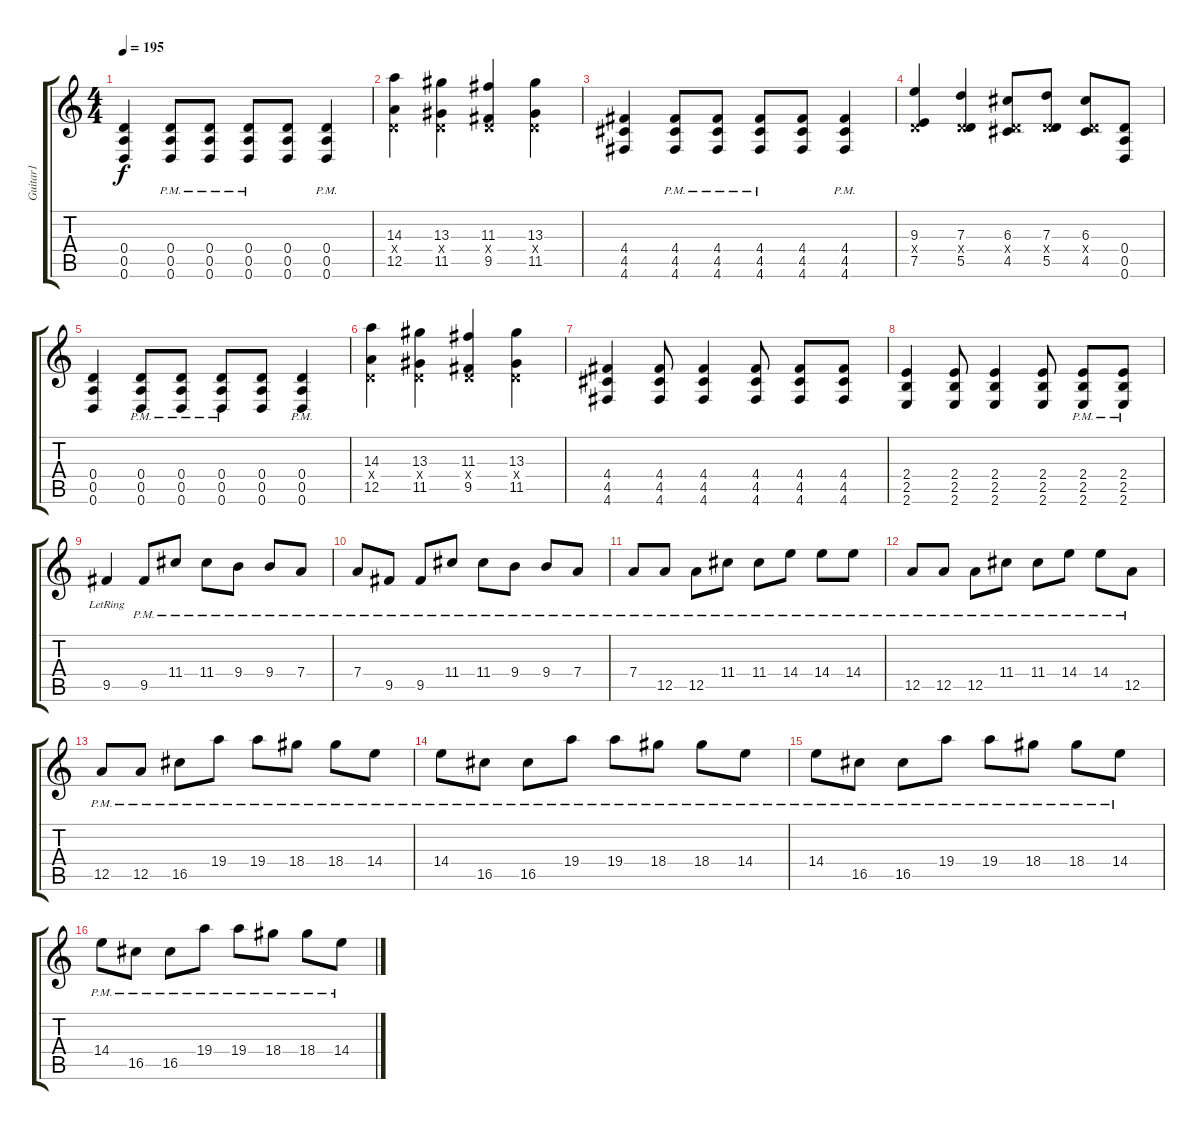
\track ("Guitar1" "Guitar1") {instrument distortionguitar}
\staff {score tabs}
\tuning (E4 B3 G3 D3 A2 D2) {hide}
\ts (4 4)
\tempo 195
\clef g2
\ks c
(0.4 0.5 0.6).4{dy f} (0.4{pm} 0.5{pm} 0.6{pm}).8 (0.4{pm} 0.5{pm} 0.6{pm}).8 (0.4{pm} 0.5{pm} 0.6{pm}).8 (0.4 0.5 0.6).8 (0.4{pm} 0.5{pm} 0.6{pm}).4 |
(14.3 0.4{x} 12.5).4 (13.3 0.4{x} 11.5).4 (11.3 0.4{x} 9.5).4 (13.3 0.4{x} 11.5).4 |
(4.4 4.5 4.6).4 (4.4{pm} 4.5{pm} 4.6{pm}).8 (4.4{pm} 4.5{pm} 4.6{pm}).8 (4.4{pm} 4.5{pm} 4.6{pm}).8 (4.4 4.5 4.6).8 (4.4{pm} 4.5{pm} 4.6{pm}).4 |
(9.3 0.4{x} 7.5).4 (7.3 0.4{x} 5.5).4 (6.3 0.4{x} 4.5).8 (7.3 0.4{x} 5.5).8 (6.3 0.4{x} 4.5).8 (0.4 0.5 0.6).8 |
(0.4 0.5 0.6).4 (0.4{pm} 0.5{pm} 0.6{pm}).8 (0.4{pm} 0.5{pm} 0.6{pm}).8 (0.4{pm} 0.5{pm} 0.6{pm}).8 (0.4 0.5 0.6).8 (0.4{pm} 0.5{pm} 0.6{pm}).4 |
(14.3 0.4{x} 12.5).4 (13.3 0.4{x} 11.5).4 (11.3 0.4{x} 9.5).4 (13.3 0.4{x} 11.5).4 |
(4.4 4.5 4.6).4 (4.4 4.5 4.6).8 (4.4 4.5 4.6).4 (4.4 4.5 4.6).8 (4.4 4.5 4.6).8 (4.4 4.5 4.6).8 |
(2.4 2.5 2.6).4 (2.4 2.5 2.6).8 (2.4 2.5 2.6).4 (2.4 2.5 2.6).8 (2.4{pm} 2.5{pm} 2.6{pm}).8 (2.4{pm} 2.5{pm} 2.6{pm}).8 |
9.5{lr}.4 9.5{pm}.8 11.4{pm}.8 11.4{pm}.8 9.4{pm}.8 9.4{pm}.8 7.4{pm}.8 |
7.4{pm}.8 9.5{pm}.8 9.5{pm}.8 11.4{pm}.8 11.4{pm}.8 9.4{pm}.8 9.4{pm}.8 7.4{pm}.8 |
7.4{pm}.8 12.5{pm}.8 12.5{pm}.8 11.4{pm}.8 11.4{pm}.8 14.4{pm}.8 14.4{pm}.8 14.4{pm}.8 |
12.5{pm}.8 12.5{pm}.8 12.5{pm}.8 11.4{pm}.8 11.4{pm}.8 14.4{pm}.8 14.4{pm}.8 12.5{pm}.8 |
12.5{pm}.8 12.5{pm}.8 16.5{pm}.8 19.4{pm}.8 19.4{pm}.8 18.4{pm}.8 18.4{pm}.8 14.4{pm}.8 |
14.4{pm}.8 16.5{pm}.8 16.5{pm}.8 19.4{pm}.8 19.4{pm}.8 18.4{pm}.8 18.4{pm}.8 14.4{pm}.8 |
14.4{pm}.8 16.5{pm}.8 16.5{pm}.8 19.4{pm}.8 19.4{pm}.8 18.4{pm}.8 18.4{pm}.8 14.4{pm}.8 |
14.4{pm}.8 16.5{pm}.8 16.5{pm}.8 19.4{pm}.8 19.4{pm}.8 18.4{pm}.8 18.4{pm}.8 14.4{pm}.8
